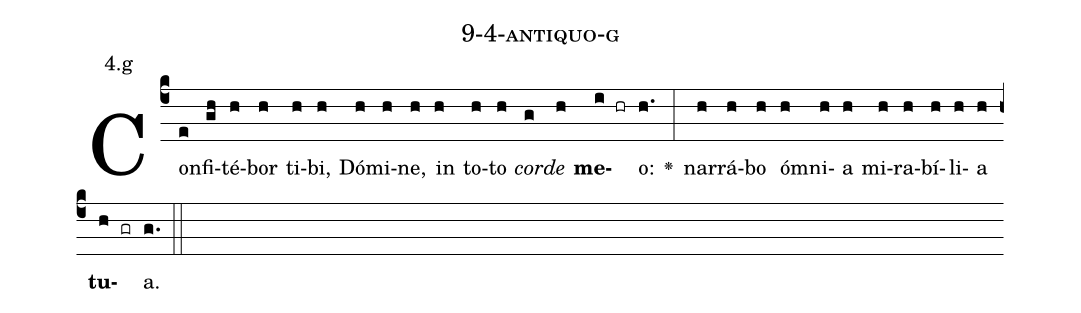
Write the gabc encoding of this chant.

name: 9-4-antiquo-g;
annotation: 4.g;
%%
(c4)Con(e)fi(gh)té(h)bor(h) ti(h)bi,(h) Dó(h)mi(h)ne,(h) in(h) to(h)to(h) <i>cor</i>(g)<i>de</i>(h) <b>me</b>(i hr)o:(h.) <v>\greheightstar</v>(:) nar(h)rá(h)bo(h) óm(h)ni(h)a(h) mi(h)ra(h)bí(h)li(h)a(h) <b>tu</b>(h gr)a.(g.) (::)


%E(h) u(h) o(h) u(h) a(h) e.(g.) (::)
